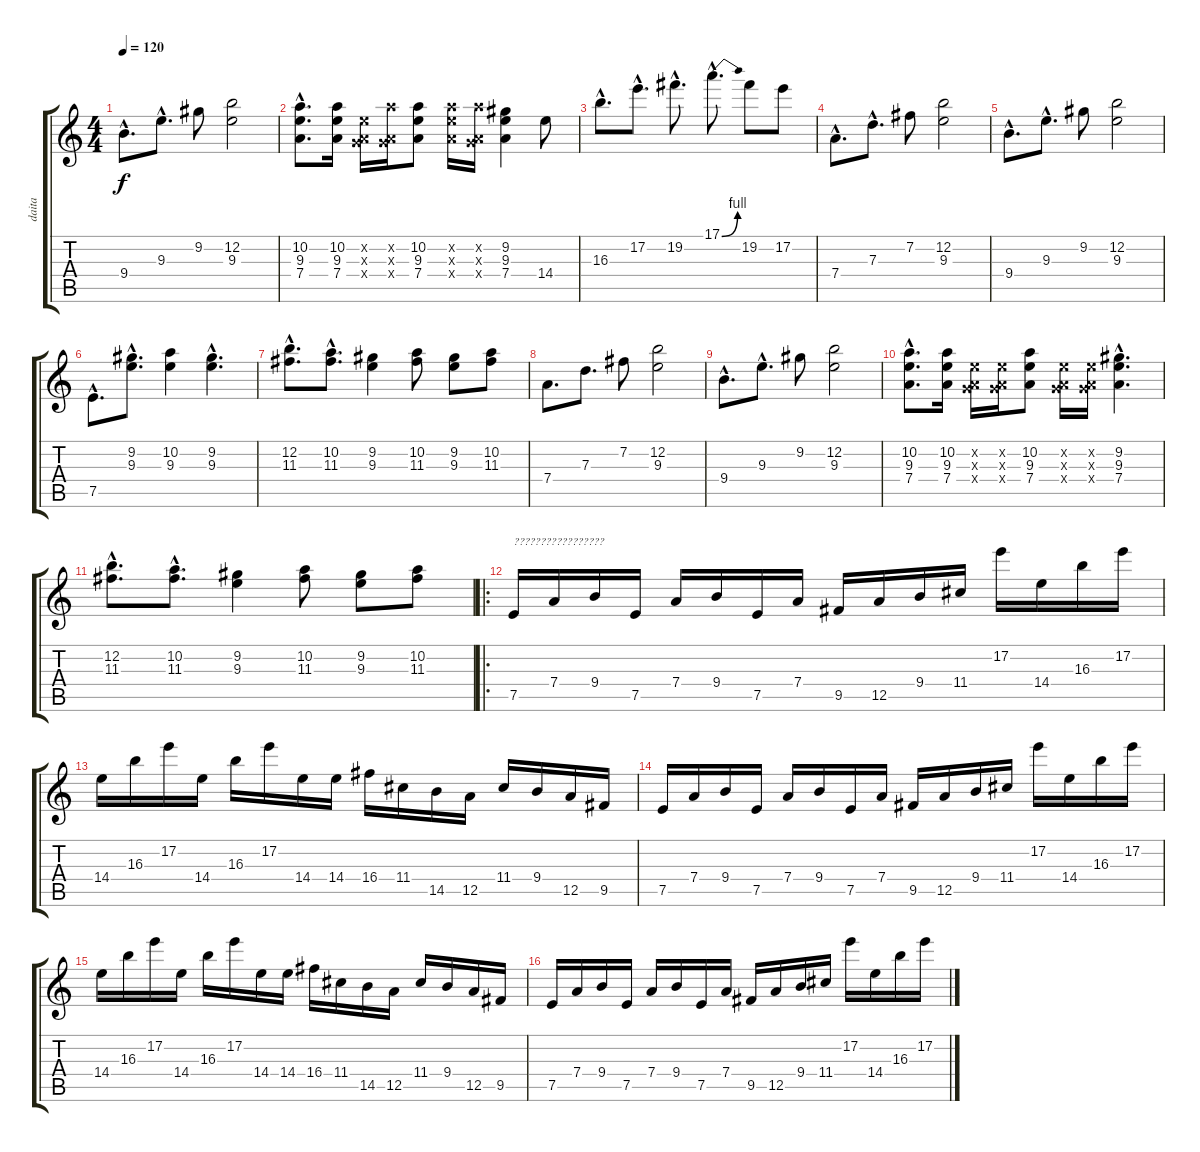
\track ("daita" "daita") {instrument distortionguitar}
\staff {score tabs}
\tuning (E4 B3 G3 D3 A2 E2) {hide}
\ts (4 4)
\tempo 120
\clef g2
\ks c
9.4{hac}.8{d dy f} 9.3{hac}.8{d} 9.2.8 (12.2 9.3).2 |
(10.2{hac} 9.3{hac} 7.4{hac}).8{d} (10.2 9.3 7.4).16 (5.2{x} 0.3{x} 7.4{x}).16 (10.2{x} 0.3{x} 7.4{x}).16 (10.2 9.3 7.4).8 (10.2{x} 9.3{x} 7.4{x}).16 (10.2{x} 0.3{x} 7.4{x}).16 (9.2 9.3 7.4).4 14.4.8 |
16.3{hac}.8{d} 17.2{hac}.8{d} 19.2{hac}.8{d} 17.1{be (bend 0 0 60 4) hac}.8{d} 19.2.8 17.2.8 |
7.4{hac}.8{d} 7.3{hac}.8{d} 7.2.8 (12.2 9.3).2 |
9.4{hac}.8{d} 9.3{hac}.8{d} 9.2.8 (12.2 9.3).2 |
7.5{hac}.8{d} (9.2{hac} 9.3{hac}).8{d} (10.2 9.3).4 (9.2{hac} 9.3{hac}).4{d} |
(12.2{hac} 11.3{hac}).8{d} (10.2{hac} 11.3{hac}).8{d} (9.2 9.3).4 (10.2 11.3).8 (9.2 9.3).8 (10.2 11.3).8 |
7.4.8{d} 7.3.8{d} 7.2.8 (12.2 9.3).2 |
9.4{hac}.8{d} 9.3{hac}.8{d} 9.2.8 (12.2 9.3).2 |
(10.2{hac} 9.3{hac} 7.4{hac}).8{d} (10.2 9.3 7.4).16 (5.2{x} 0.3{x} 7.4{x}).16 (5.2{x} 0.3{x} 7.4{x}).16 (10.2 9.3 7.4).8 (5.2{x} 0.3{x} 7.4{x}).16 (5.2{x} 0.3{x} 7.4{x}).16 (9.2{hac} 9.3{hac} 7.4{hac}).4{d} |
(12.2{hac} 11.3{hac}).8{d} (10.2{hac} 11.3{hac}).8{d} (9.2 9.3).4 (10.2 11.3).8 (9.2 9.3).8 (10.2 11.3).8 |
\ro
7.5.16{txt "?????????????????"} 7.4.16 9.4.16 7.5.16 7.4.16 9.4.16 7.5.16 7.4.16 9.5.16 12.5.16 9.4.16 11.4.16 17.2.16 14.4.16 16.3.16 17.2.16 |
14.4.16 16.3.16 17.2.16 14.4.16 16.3.16 17.2.16 14.4.16 14.4.16 16.4.16 11.4.16 14.5.16 12.5.16 11.4.16 9.4.16 12.5.16 9.5.16 |
7.5.16 7.4.16 9.4.16 7.5.16 7.4.16 9.4.16 7.5.16 7.4.16 9.5.16 12.5.16 9.4.16 11.4.16 17.2.16 14.4.16 16.3.16 17.2.16 |
14.4.16 16.3.16 17.2.16 14.4.16 16.3.16 17.2.16 14.4.16 14.4.16 16.4.16 11.4.16 14.5.16 12.5.16 11.4.16 9.4.16 12.5.16 9.5.16 |
7.5.16 7.4.16 9.4.16 7.5.16 7.4.16 9.4.16 7.5.16 7.4.16 9.5.16 12.5.16 9.4.16 11.4.16 17.2.16 14.4.16 16.3.16 17.2.16
